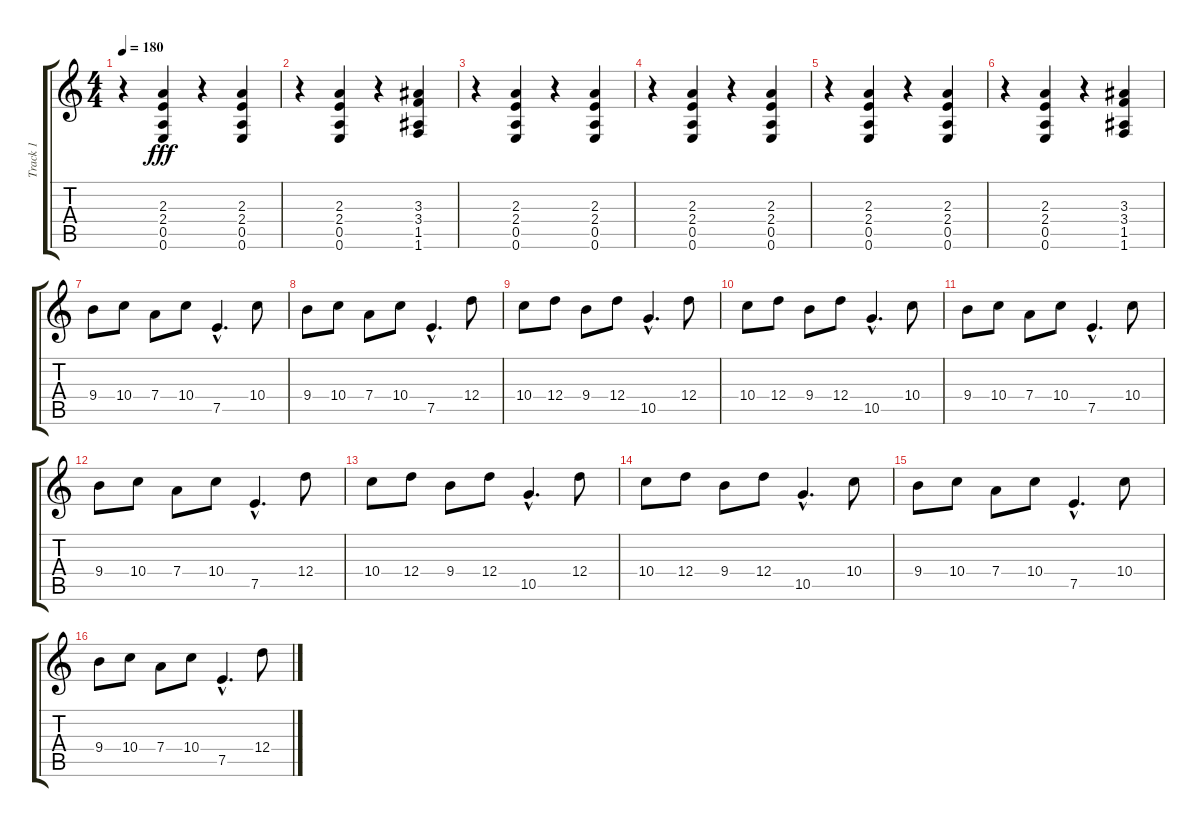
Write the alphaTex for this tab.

\track ("Track 1" "Track 1") {instrument distortionguitar}
\staff {score tabs}
\tuning (E4 B3 G3 D3 A2 E2) {hide}
\ts (4 4)
\tempo 180
\clef g2
\ks c
r.4{dy fff} (2.3 2.4 0.5 0.6).4 r.4 (2.3 2.4 0.5 0.6).4 |
r.4 (2.3 2.4 0.5 0.6).4 r.4 (3.3 3.4 1.5 1.6).4 |
r.4 (2.3 2.4 0.5 0.6).4 r.4 (2.3 2.4 0.5 0.6).4 |
r.4 (2.3 2.4 0.5 0.6).4 r.4 (2.3 2.4 0.5 0.6).4 |
r.4 (2.3 2.4 0.5 0.6).4 r.4 (2.3 2.4 0.5 0.6).4 |
r.4 (2.3 2.4 0.5 0.6).4 r.4 (3.3 3.4 1.5 1.6).4 |
9.4.8 10.4.8 7.4.8 10.4.8 7.5{hac}.4{d} 10.4.8 |
9.4.8 10.4.8 7.4.8 10.4.8 7.5{hac}.4{d} 12.4.8 |
10.4.8 12.4.8 9.4.8 12.4.8 10.5{hac}.4{d} 12.4.8 |
10.4.8 12.4.8 9.4.8 12.4.8 10.5{hac}.4{d} 10.4.8 |
9.4.8 10.4.8 7.4.8 10.4.8 7.5{hac}.4{d} 10.4.8 |
9.4.8 10.4.8 7.4.8 10.4.8 7.5{hac}.4{d} 12.4.8 |
10.4.8 12.4.8 9.4.8 12.4.8 10.5{hac}.4{d} 12.4.8 |
10.4.8 12.4.8 9.4.8 12.4.8 10.5{hac}.4{d} 10.4.8 |
9.4.8 10.4.8 7.4.8 10.4.8 7.5{hac}.4{d} 10.4.8 |
9.4.8 10.4.8 7.4.8 10.4.8 7.5{hac}.4{d} 12.4.8
